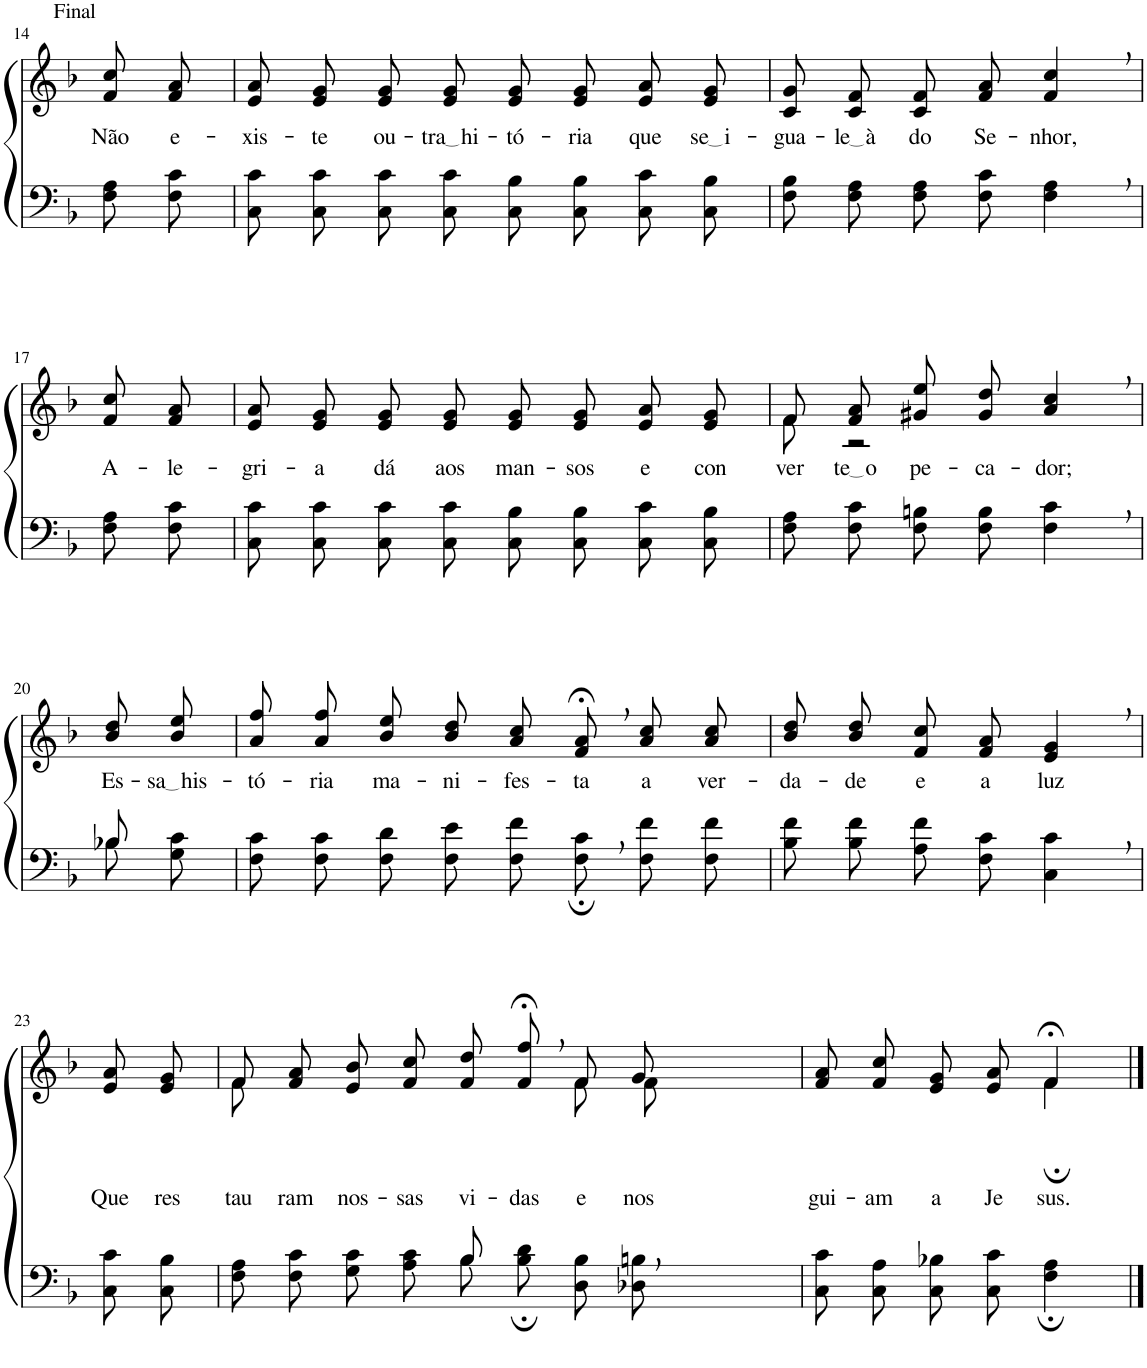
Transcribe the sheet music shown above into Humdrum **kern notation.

**kern	**kern	**text
*part2	*part1	*part1
*staff2	*staff1	*staff1
*I"Parte III e IV	*I"Parte I e II	*
!!LO:PB:g=z
*clefF4	*clefG2	*
*Trd2c3	*Trd2c3	*
*k[b-]	*k[b-]	*
*M4/4	*M4/4	*
=14	=14	=14
!	!LO:TX:a:t=Final	!
!	!	!LO:LY:b
8F\ 8A\L	8f/ 8cc/L	Não
!	!	!LO:LY:b
8F\ 8c\J	8f/ 8a/J	e-
=15	=15	=15
!	!	!LO:LY:b
8C\ 8c\L	8e/ 8a/L	-xis-
!	!	!LO:LY:b
8C\ 8c\J	8e/ 8g/J	-te
!	!	!LO:LY:b
8C\ 8c\L	8e/ 8g/L	ou-
!	!	!LO:LY:b
8C\ 8c\J	8e/ 8g/J	tra hi
!	!	!LO:LY:b
8C\ 8B-\L	8e/ 8g/L	-tó-
!	!	!LO:LY:b
8C\ 8B-\J	8e/ 8g/J	-ria
!	!	!LO:LY:b
8C\ 8c\L	8e/ 8a/L	que
!	!	!LO:LY:b
8C\ 8B-\J	8e/ 8g/J	se i
=16	=16	=16
!	!	!LO:LY:b
8F\ 8B-\L	8c/ 8g/L	-gua-
!	!	!LO:LY:b
8F\ 8A\J	8c/ 8f/J	le à
!	!	!LO:LY:b
8F\ 8A\L	8c/ 8f/L	do
!	!	!LO:LY:b
8F\ 8c\J	8f/ 8a/J	Se-
!	!	!LO:LY:b
4F\, 4A\,	4f/, 4cc/,	-nhor,
!!LO:LB:g=z
=17	=17	=17
!	!	!LO:LY:b
8F\ 8A\L	8f/ 8cc/L	A-
!	!	!LO:LY:b
8F\ 8c\J	8f/ 8a/J	-le-
=18	=18	=18
!	!	!LO:LY:b
8C\ 8c\L	8e/ 8a/L	-gri-
!	!	!LO:LY:b
8C\ 8c\J	8e/ 8g/J	-a
!	!	!LO:LY:b
8C\ 8c\L	8e/ 8g/L	dá
!	!	!LO:LY:b
8C\ 8c\J	8e/ 8g/J	aos
!	!	!LO:LY:b
8C\ 8B-\L	8e/ 8g/L	man-
!	!	!LO:LY:b
8C\ 8B-\J	8e/ 8g/J	-sos
!	!	!LO:LY:b
8C\ 8c\L	8e/ 8a/L	e
!	!	!LO:LY:b
8C\ 8B-\J	8e/ 8g/J	con-
=19	=19	=19
*	*^	*
!	!	!	!LO:LY:b
8F\ 8A\L	8f/L	8f\	-ver-
!	!	!	!LO:LY:b
8F\ 8c\J	8f/ 8a/J	2r	te o
!	!	!	!LO:LY:b
8F\ 8Bn\L	8g#X\ 8ee\L	.	pe-
!	!	!	!LO:LY:b
8F\ 8B\J	8g#\ 8dd\J	.	-ca-
!	!	!	!LO:LY:b
4F\, 4c\,	4a/, 4cc/,	.	-dor;
.	.	8ryy	.
!!LO:LB:g=z
=20	=20	=20	=20
*^	*	*	*
!	!	!	!	!LO:LY:b
*	*	*v	*v	*
8B-X/	8B-\L	8b-\ 8dd\L	Es-
!	!	!	!LO:LY:b
8ryy	8G\ 8c\J	8b-\ 8ee\J	sa his
=21	=21	=21	=21
!	!	!	!LO:LY:b
*v	*v	*	*
8F\ 8c\L	8a\ 8ff\L	-tó-
!	!	!LO:LY:b
8F\ 8c\J	8a\ 8ff\J	-ria
!	!	!LO:LY:b
8F\ 8d\L	8b-\ 8ee\L	ma-
!	!	!LO:LY:b
8F\ 8e\J	8b-\ 8dd\J	-ni-
!	!	!LO:LY:b
8F\ 8f\L	8a/ 8cc/L	-fes-
!	!	!LO:LY:b
8F;,\ 8c;,\J	8f;<,/ 8a;<,/J	-ta
!	!	!LO:LY:b
8F\ 8f\L	8a\ 8cc\L	a
!	!	!LO:LY:b
8F\ 8f\J	8a\ 8cc\J	ver-
=22	=22	=22
!	!	!LO:LY:b
8B-\ 8f\L	8b-\ 8dd\L	-da-
!	!	!LO:LY:b
8B-\ 8f\J	8b-\ 8dd\J	-de
!	!	!LO:LY:b
8A\ 8f\L	8f/ 8cc/L	e
!	!	!LO:LY:b
8F\ 8c\J	8f/ 8a/J	a
!	!	!LO:LY:b
4C\, 4c\,	4e/, 4g/,	luz
!!LO:LB:g=z
=23	=23	=23
!	!	!LO:LY:b
8C\ 8c\L	8e/ 8a/L	Que
!	!	!LO:LY:b
8C\ 8B-\J	8e/ 8g/J	res-
=24	=24	=24
*^	*^	*
!	!	!	!	!LO:LY:b
2ryy	8F\ 8A\L	8f/L	8f\L	-tau-
!	!	!	!	!LO:LY:b
.	8F\ 8c\J	8f/ 8a/J	8ryy	-ram
!	!	!	!	!LO:LY:b
*	*	*v	*v	*
.	8G\ 8c\L	8e/ 8b-/L	nos-
!	!	!	!LO:LY:b
.	8A\ 8c\J	8f/ 8cc/J	-sas
!	!	!	!LO:LY:b
8B-/	8B-\L	8f\ 8dd\L	vi-
!	!	!	!LO:LY:b
4.ryy	8B-;\ 8d;\J	8f;<,\ 8ff;<,\J	-das
*	*	*^	*
!	!	!	!	!LO:LY:b
.	8D\ 8B-\L	8f/L	8f\	e
!	!	!	!	!LO:LY:b
.	8D-X\ 8Bn\J	8g/J	8f\J	nos
=25	=25	=25	=25	=25
!	!	!	!	!LO:LY:b
*v	*v	*	*	*
8C\ 8c\L	8f/ 8a/L	2ryy	gui-
!	!	!	!LO:LY:b
8C\ 8A\J	8f/ 8cc/J	.	-am
!	!	!	!LO:LY:b
8C\ 8B-X\L	8e/ 8g/L	.	a
!	!	!	!LO:LY:b
8C\ 8c\J	8e/ 8a/J	.	Je-
!	!	!	!LO:LY:b
4F\; 4A\;	4f;</	4f;\	-sus.
*	*v	*v	*
==	==	==
*-	*-	*-
